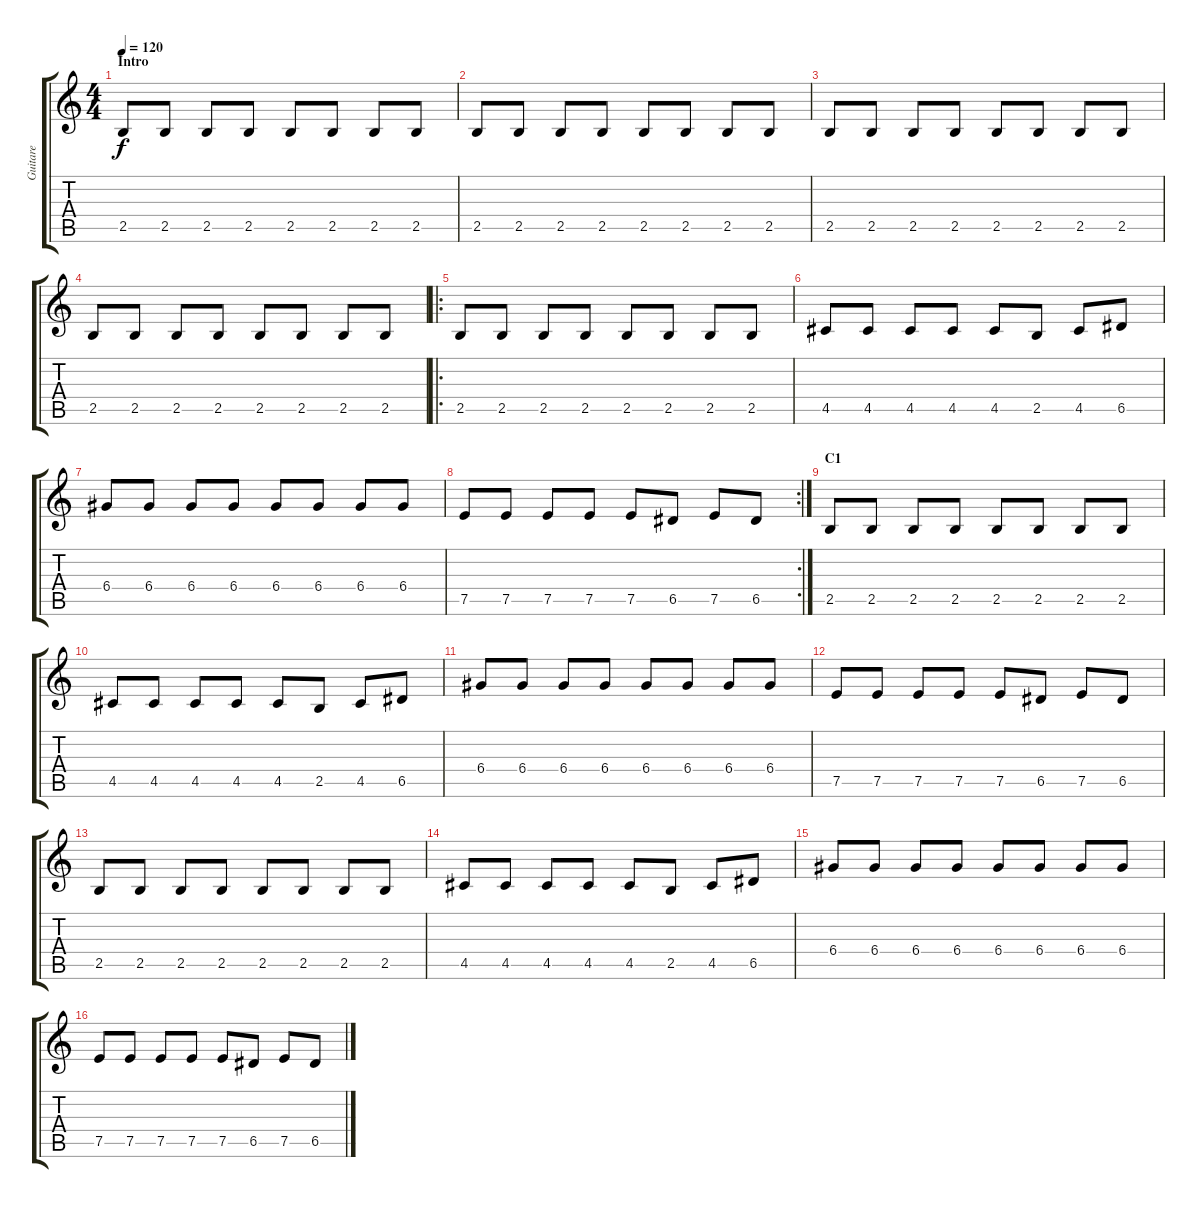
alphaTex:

\track ("Guitare" "Guitare") {instrument distortionguitar}
\staff {score tabs}
\tuning (E4 B3 G3 D3 A2 E2) {hide}
\ts (4 4)
\section ("" "Intro")
\tempo 120
\clef g2
\ks c
2.5.8{dy f instrument distortionguitar} 2.5.8 2.5.8 2.5.8 2.5.8 2.5.8 2.5.8 2.5.8 |
2.5.8 2.5.8 2.5.8 2.5.8 2.5.8 2.5.8 2.5.8 2.5.8 |
2.5.8 2.5.8 2.5.8 2.5.8 2.5.8 2.5.8 2.5.8 2.5.8 |
2.5.8 2.5.8 2.5.8 2.5.8 2.5.8 2.5.8 2.5.8 2.5.8 |
\ro
2.5.8 2.5.8 2.5.8 2.5.8 2.5.8 2.5.8 2.5.8 2.5.8 |
4.5.8 4.5.8 4.5.8 4.5.8 4.5.8 2.5.8 4.5.8 6.5.8 |
6.4.8 6.4.8 6.4.8 6.4.8 6.4.8 6.4.8 6.4.8 6.4.8 |
\rc 2
7.5.8 7.5.8 7.5.8 7.5.8 7.5.8 6.5.8 7.5.8 6.5.8 |
\section ("" "C1")
2.5.8 2.5.8 2.5.8 2.5.8 2.5.8 2.5.8 2.5.8 2.5.8 |
4.5.8 4.5.8 4.5.8 4.5.8 4.5.8 2.5.8 4.5.8 6.5.8 |
6.4.8 6.4.8 6.4.8 6.4.8 6.4.8 6.4.8 6.4.8 6.4.8 |
7.5.8 7.5.8 7.5.8 7.5.8 7.5.8 6.5.8 7.5.8 6.5.8 |
2.5.8 2.5.8 2.5.8 2.5.8 2.5.8 2.5.8 2.5.8 2.5.8 |
4.5.8 4.5.8 4.5.8 4.5.8 4.5.8 2.5.8 4.5.8 6.5.8 |
6.4.8 6.4.8 6.4.8 6.4.8 6.4.8 6.4.8 6.4.8 6.4.8 |
7.5.8 7.5.8 7.5.8 7.5.8 7.5.8 6.5.8 7.5.8 6.5.8
